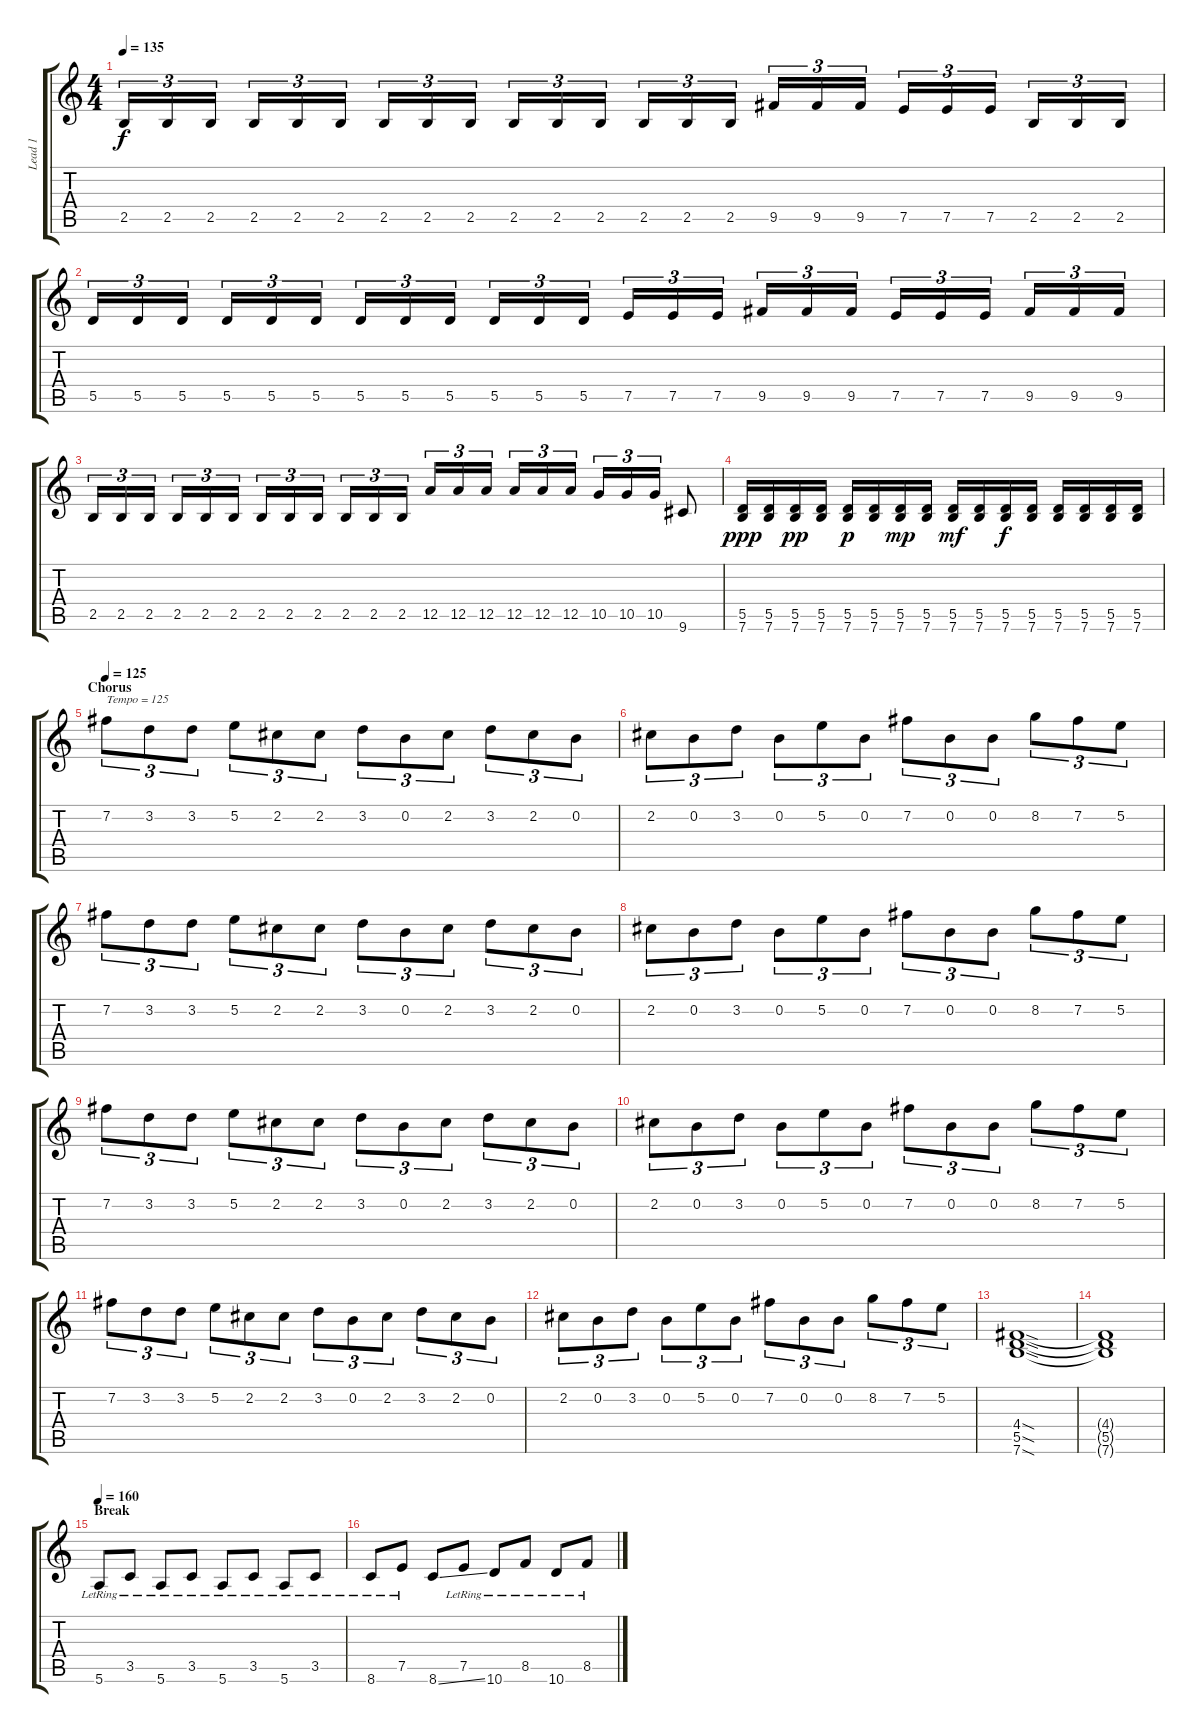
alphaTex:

\track ("Lead 1" "Lead 1") {instrument distortionguitar}
\staff {score tabs}
\tuning (E4 B3 G3 D3 A2 E2) {hide}
\ts (4 4)
\tempo 135
\clef g2
\ks c
2.5.16{tu (3 2) dy f} 2.5.16{tu (3 2)} 2.5.16{tu (3 2)} 2.5.16{tu (3 2)} 2.5.16{tu (3 2)} 2.5.16{tu (3 2)} 2.5.16{tu (3 2)} 2.5.16{tu (3 2)} 2.5.16{tu (3 2)} 2.5.16{tu (3 2)} 2.5.16{tu (3 2)} 2.5.16{tu (3 2)} 2.5.16{tu (3 2)} 2.5.16{tu (3 2)} 2.5.16{tu (3 2)} 9.5.16{tu (3 2)} 9.5.16{tu (3 2)} 9.5.16{tu (3 2)} 7.5.16{tu (3 2)} 7.5.16{tu (3 2)} 7.5.16{tu (3 2)} 2.5.16{tu (3 2)} 2.5.16{tu (3 2)} 2.5.16{tu (3 2)} |
5.5.16{tu (3 2)} 5.5.16{tu (3 2)} 5.5.16{tu (3 2)} 5.5.16{tu (3 2)} 5.5.16{tu (3 2)} 5.5.16{tu (3 2)} 5.5.16{tu (3 2)} 5.5.16{tu (3 2)} 5.5.16{tu (3 2)} 5.5.16{tu (3 2)} 5.5.16{tu (3 2)} 5.5.16{tu (3 2)} 7.5.16{tu (3 2)} 7.5.16{tu (3 2)} 7.5.16{tu (3 2)} 9.5.16{tu (3 2)} 9.5.16{tu (3 2)} 9.5.16{tu (3 2)} 7.5.16{tu (3 2)} 7.5.16{tu (3 2)} 7.5.16{tu (3 2)} 9.5.16{tu (3 2)} 9.5.16{tu (3 2)} 9.5.16{tu (3 2)} |
2.5.16{tu (3 2)} 2.5.16{tu (3 2)} 2.5.16{tu (3 2)} 2.5.16{tu (3 2)} 2.5.16{tu (3 2)} 2.5.16{tu (3 2)} 2.5.16{tu (3 2)} 2.5.16{tu (3 2)} 2.5.16{tu (3 2)} 2.5.16{tu (3 2)} 2.5.16{tu (3 2)} 2.5.16{tu (3 2)} 12.5.16{tu (3 2)} 12.5.16{tu (3 2)} 12.5.16{tu (3 2)} 12.5.16{tu (3 2)} 12.5.16{tu (3 2)} 12.5.16{tu (3 2)} 10.5.16{tu (3 2)} 10.5.16{tu (3 2)} 10.5.16{tu (3 2)} 9.6.8 |
(5.5 7.6).16{dy ppp} (5.5 7.6).16 (5.5 7.6).16{dy pp} (5.5 7.6).16 (5.5 7.6).16{dy p} (5.5 7.6).16 (5.5 7.6).16{dy mp} (5.5 7.6).16 (5.5 7.6).16{dy mf} (5.5 7.6).16 (5.5 7.6).16{dy f} (5.5 7.6).16 (5.5 7.6).16 (5.5 7.6).16 (5.5 7.6).16 (5.5 7.6).16 |
\section ("" "Chorus")
\tempo 125
7.2.8{tu (3 2) txt "Tempo = 125"} 3.2.8{tu (3 2)} 3.2.8{tu (3 2)} 5.2.8{tu (3 2)} 2.2.8{tu (3 2)} 2.2.8{tu (3 2)} 3.2.8{tu (3 2)} 0.2.8{tu (3 2)} 2.2.8{tu (3 2)} 3.2.8{tu (3 2)} 2.2.8{tu (3 2)} 0.2.8{tu (3 2)} |
2.2.8{tu (3 2)} 0.2.8{tu (3 2)} 3.2.8{tu (3 2)} 0.2.8{tu (3 2)} 5.2.8{tu (3 2)} 0.2.8{tu (3 2)} 7.2.8{tu (3 2)} 0.2.8{tu (3 2)} 0.2.8{tu (3 2)} 8.2.8{tu (3 2)} 7.2.8{tu (3 2)} 5.2.8{tu (3 2)} |
7.2.8{tu (3 2)} 3.2.8{tu (3 2)} 3.2.8{tu (3 2)} 5.2.8{tu (3 2)} 2.2.8{tu (3 2)} 2.2.8{tu (3 2)} 3.2.8{tu (3 2)} 0.2.8{tu (3 2)} 2.2.8{tu (3 2)} 3.2.8{tu (3 2)} 2.2.8{tu (3 2)} 0.2.8{tu (3 2)} |
2.2.8{tu (3 2)} 0.2.8{tu (3 2)} 3.2.8{tu (3 2)} 0.2.8{tu (3 2)} 5.2.8{tu (3 2)} 0.2.8{tu (3 2)} 7.2.8{tu (3 2)} 0.2.8{tu (3 2)} 0.2.8{tu (3 2)} 8.2.8{tu (3 2)} 7.2.8{tu (3 2)} 5.2.8{tu (3 2)} |
7.2.8{tu (3 2)} 3.2.8{tu (3 2)} 3.2.8{tu (3 2)} 5.2.8{tu (3 2)} 2.2.8{tu (3 2)} 2.2.8{tu (3 2)} 3.2.8{tu (3 2)} 0.2.8{tu (3 2)} 2.2.8{tu (3 2)} 3.2.8{tu (3 2)} 2.2.8{tu (3 2)} 0.2.8{tu (3 2)} |
2.2.8{tu (3 2)} 0.2.8{tu (3 2)} 3.2.8{tu (3 2)} 0.2.8{tu (3 2)} 5.2.8{tu (3 2)} 0.2.8{tu (3 2)} 7.2.8{tu (3 2)} 0.2.8{tu (3 2)} 0.2.8{tu (3 2)} 8.2.8{tu (3 2)} 7.2.8{tu (3 2)} 5.2.8{tu (3 2)} |
7.2.8{tu (3 2)} 3.2.8{tu (3 2)} 3.2.8{tu (3 2)} 5.2.8{tu (3 2)} 2.2.8{tu (3 2)} 2.2.8{tu (3 2)} 3.2.8{tu (3 2)} 0.2.8{tu (3 2)} 2.2.8{tu (3 2)} 3.2.8{tu (3 2)} 2.2.8{tu (3 2)} 0.2.8{tu (3 2)} |
2.2.8{tu (3 2)} 0.2.8{tu (3 2)} 3.2.8{tu (3 2)} 0.2.8{tu (3 2)} 5.2.8{tu (3 2)} 0.2.8{tu (3 2)} 7.2.8{tu (3 2)} 0.2.8{tu (3 2)} 0.2.8{tu (3 2)} 8.2.8{tu (3 2)} 7.2.8{tu (3 2)} 5.2.8{tu (3 2)} |
(4.4{sod} 5.5{sod} 7.6{sod}).1 |
(4.4{t} 5.5{t} 7.6{t}).1 |
\section ("" "Break")
\tempo 160
5.6{lr}.8 3.5{lr}.8 5.6{lr}.8 3.5{lr}.8 5.6{lr}.8 3.5{lr}.8 5.6{lr}.8 3.5{lr}.8 |
8.6{lr}.8 7.5{lr}.8 8.6{ss}.8 7.5{lr}.8 10.6{lr}.8 8.5{lr}.8 10.6{lr}.8 8.5{lr}.8
